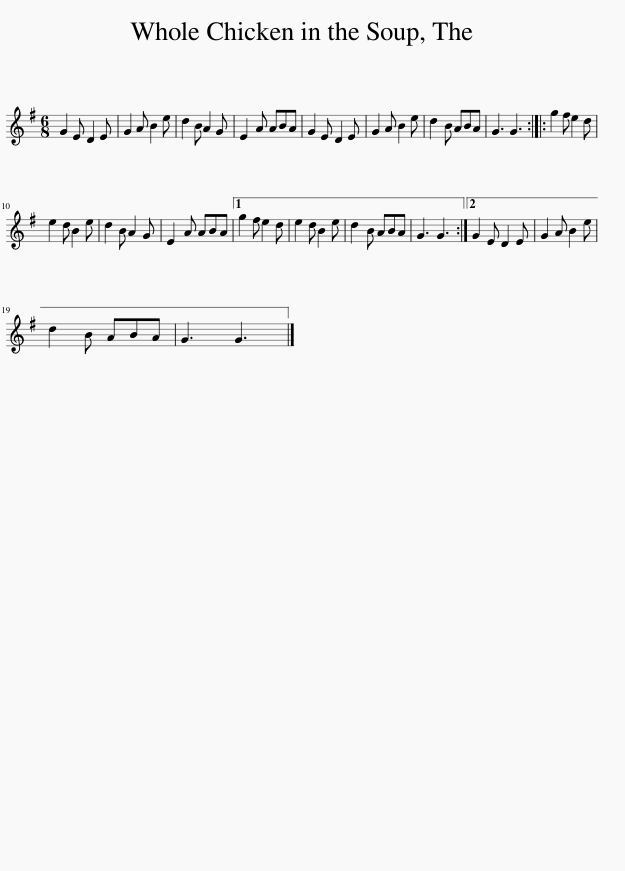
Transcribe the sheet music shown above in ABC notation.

X:1
L:1/8
M:6/8
I:linebreak $
K:G
V:1 treble
V:1
 G2 E D2 E | G2 A B2 e | d2 B A2 G | E2 A ABA | G2 E D2 E | %5
 G2 A B2 e | d2 B ABA | G3 G3 :: g2 f e2 d |$ e2 d B2 e | %10
 d2 B A2 G | E2 A ABA |1 g2 f e2 d | e2 d B2 e | d2 B ABA | %15
 G3 G3 :|2 G2 E D2 E | G2 A B2 e |$ d2 B ABA | G3 G3 |] %20
